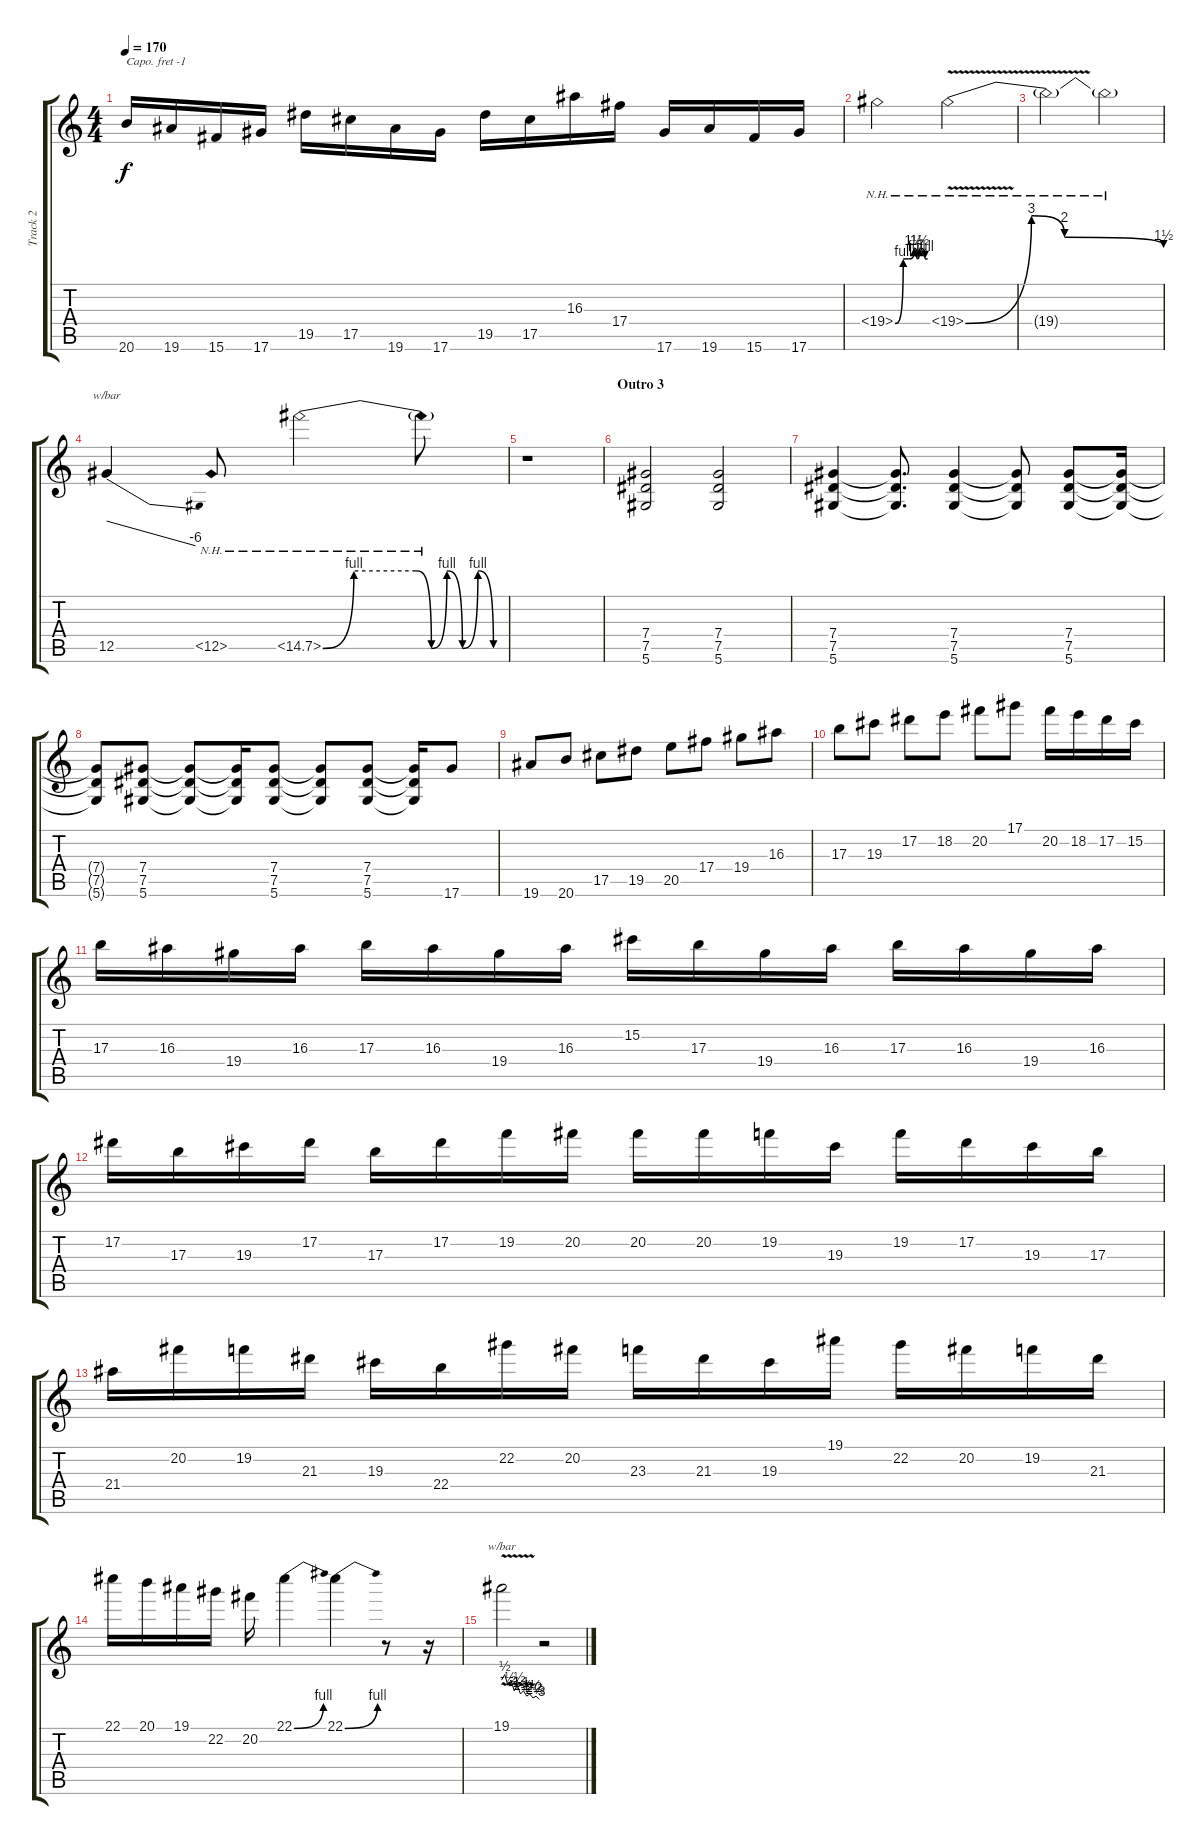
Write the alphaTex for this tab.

\track ("Track 2" "Track 2") {instrument overdrivenguitar}
\staff {score tabs}
\capo -1
\tuning (E4 B3 G3 D3 A2 E2) {hide}
\ts (4 4)
\tempo 170
\clef g2
\ks c
20.6.16{dy f} 19.6.16 15.6.16 17.6.16 19.5.16 17.5.16 19.6.16 17.6.16 19.5.16 17.5.16 16.3.16 17.4.16 17.6.16 19.6.16 15.6.16 17.6.16 |
19.4{be (custom 0 0 15 4 25 4 35 6 40 4 45 6 55 4 60 4) nh}.2 19.4{be (custom 0 0 20 12 30 8 60 6) nh v}.2 |
19.4{nh t}.2 19.4{nh t}.2 |
12.5.4{tbe (dive default 0 0 60 -24)} 12.5{nh}.8 15.5{be (custom 0 0 10 4 30 4 35 0 40 4 45 0 50 4 55 0 60 0) nh}.2 15.5{nh t}.8 |
r.1 |
\section ("" "Outro 3")
(7.4 7.5 5.6).2 (7.4 7.5 5.6).2 |
(7.4 7.5 5.6).4 (7.4{t} 7.5{t} 5.6{t}).8{d} (7.4 7.5 5.6).4 (7.4{t} 7.5{t} 5.6{t}).8 (7.4 7.5 5.6).8 (7.4{t} 7.5{t} 5.6{t}).16 |
(7.4{t} 7.5{t} 5.6{t}).8 (7.4 7.5 5.6).8 (7.4{t} 7.5{t} 5.6{t}).8 (7.4{t} 7.5{t} 5.6{t}).16 (7.4 7.5 5.6).8 (7.4{t} 7.5{t} 5.6{t}).8 (7.4 7.5 5.6).8 (7.4{t} 7.5{t} 5.6{t}).16 17.6.8 |
19.6.8 20.6.8 17.5.8 19.5.8 20.5.8 17.4.8 19.4.8 16.3.8 |
17.3.8 19.3.8 17.2.8 18.2.8 20.2.8 17.1.8 20.2.16 18.2.16 17.2.16 15.2.16 |
17.3.16 16.3.16 19.4.16 16.3.16 17.3.16 16.3.16 19.4.16 16.3.16 15.2.16 17.3.16 19.4.16 16.3.16 17.3.16 16.3.16 19.4.16 16.3.16 |
17.2.16 17.3.16 19.3.16 17.2.16 17.3.16 17.2.16 19.2.16 20.2.16 20.2.16 20.2.16 19.2.16 19.3.16 19.2.16 17.2.16 19.3.16 17.3.16 |
21.4.16 20.2.16 19.2.16 21.3.16 19.3.16 22.4.16 22.2.16 20.2.16 23.3.16 21.3.16 19.3.16 19.1.16 22.2.16 20.2.16 19.2.16 21.3.16 |
22.1.16 20.1.16 19.1.16 22.2.16 20.2.16 22.1{be (bend 0 0 60 4)}.4 22.1{be (bend 0 0 60 4)}.4 r.8 r.16 |
19.1{v}.2{tbe (custom default 0 0 5 2 10 -2 15 0 20 -4 25 -2 30 -6 35 -4 40 -8 45 -6 50 -10 55 -8 60 -12)} r.2
